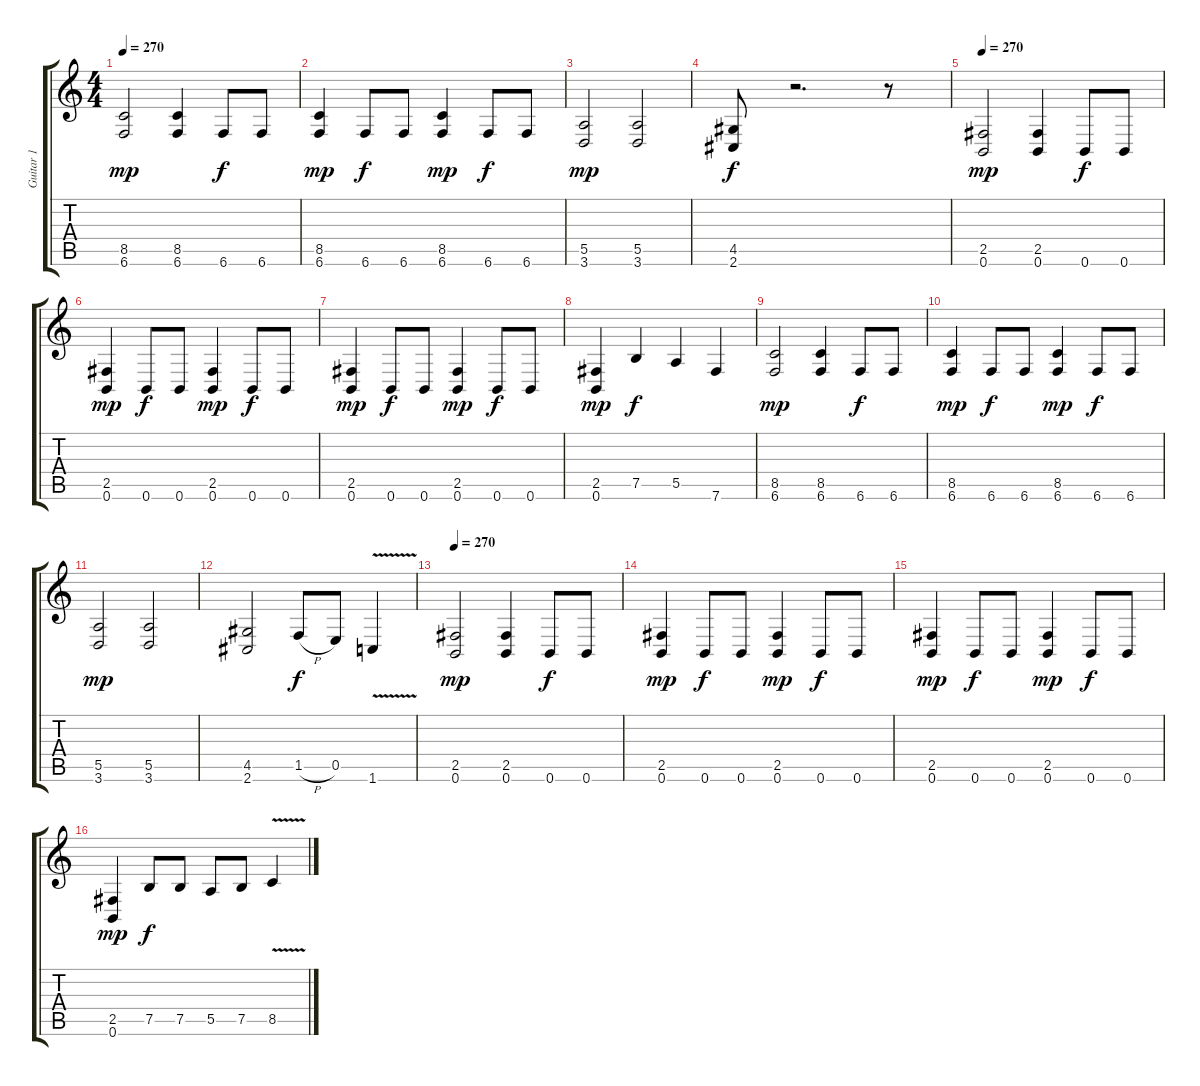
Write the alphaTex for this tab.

\track ("Guitar 1" "Guitar 1") {instrument distortionguitar}
\staff {score tabs}
\tuning (B3 Ab3 D3 A2 E2 B1) {hide}
\ts (4 4)
\tempo 270
\clef g2
\ks c
(8.5 6.6).2{dy mp} (8.5 6.6).4 6.6.8{dy f} 6.6.8 |
(8.5 6.6).4{dy mp} 6.6.8{dy f} 6.6.8 (8.5 6.6).4{dy mp} 6.6.8{dy f} 6.6.8 |
(5.5 3.6).2{dy mp} (5.5 3.6).2 |
(4.5 2.6).8{dy f} r.2{d} r.8 |
\tempo 270
(2.5 0.6).2{dy mp} (2.5 0.6).4 0.6.8{dy f} 0.6.8 |
(2.5 0.6).4{dy mp} 0.6.8{dy f} 0.6.8 (2.5 0.6).4{dy mp} 0.6.8{dy f} 0.6.8 |
(2.5 0.6).4{dy mp} 0.6.8{dy f} 0.6.8 (2.5 0.6).4{dy mp} 0.6.8{dy f} 0.6.8 |
(2.5 0.6).4{dy mp} 7.5.4{dy f} 5.5.4 7.6.4 |
(8.5 6.6).2{dy mp} (8.5 6.6).4 6.6.8{dy f} 6.6.8 |
(8.5 6.6).4{dy mp} 6.6.8{dy f} 6.6.8 (8.5 6.6).4{dy mp} 6.6.8{dy f} 6.6.8 |
(5.5 3.6).2{dy mp} (5.5 3.6).2 |
(4.5 2.6).2 1.5{h}.8{dy f} 0.5.8 1.6{v}.4 |
\tempo 270
(2.5 0.6).2{dy mp} (2.5 0.6).4 0.6.8{dy f} 0.6.8 |
(2.5 0.6).4{dy mp} 0.6.8{dy f} 0.6.8 (2.5 0.6).4{dy mp} 0.6.8{dy f} 0.6.8 |
(2.5 0.6).4{dy mp} 0.6.8{dy f} 0.6.8 (2.5 0.6).4{dy mp} 0.6.8{dy f} 0.6.8 |
(2.5 0.6).4{dy mp} 7.5.8{dy f} 7.5.8 5.5.8 7.5.8 8.5{v}.4
